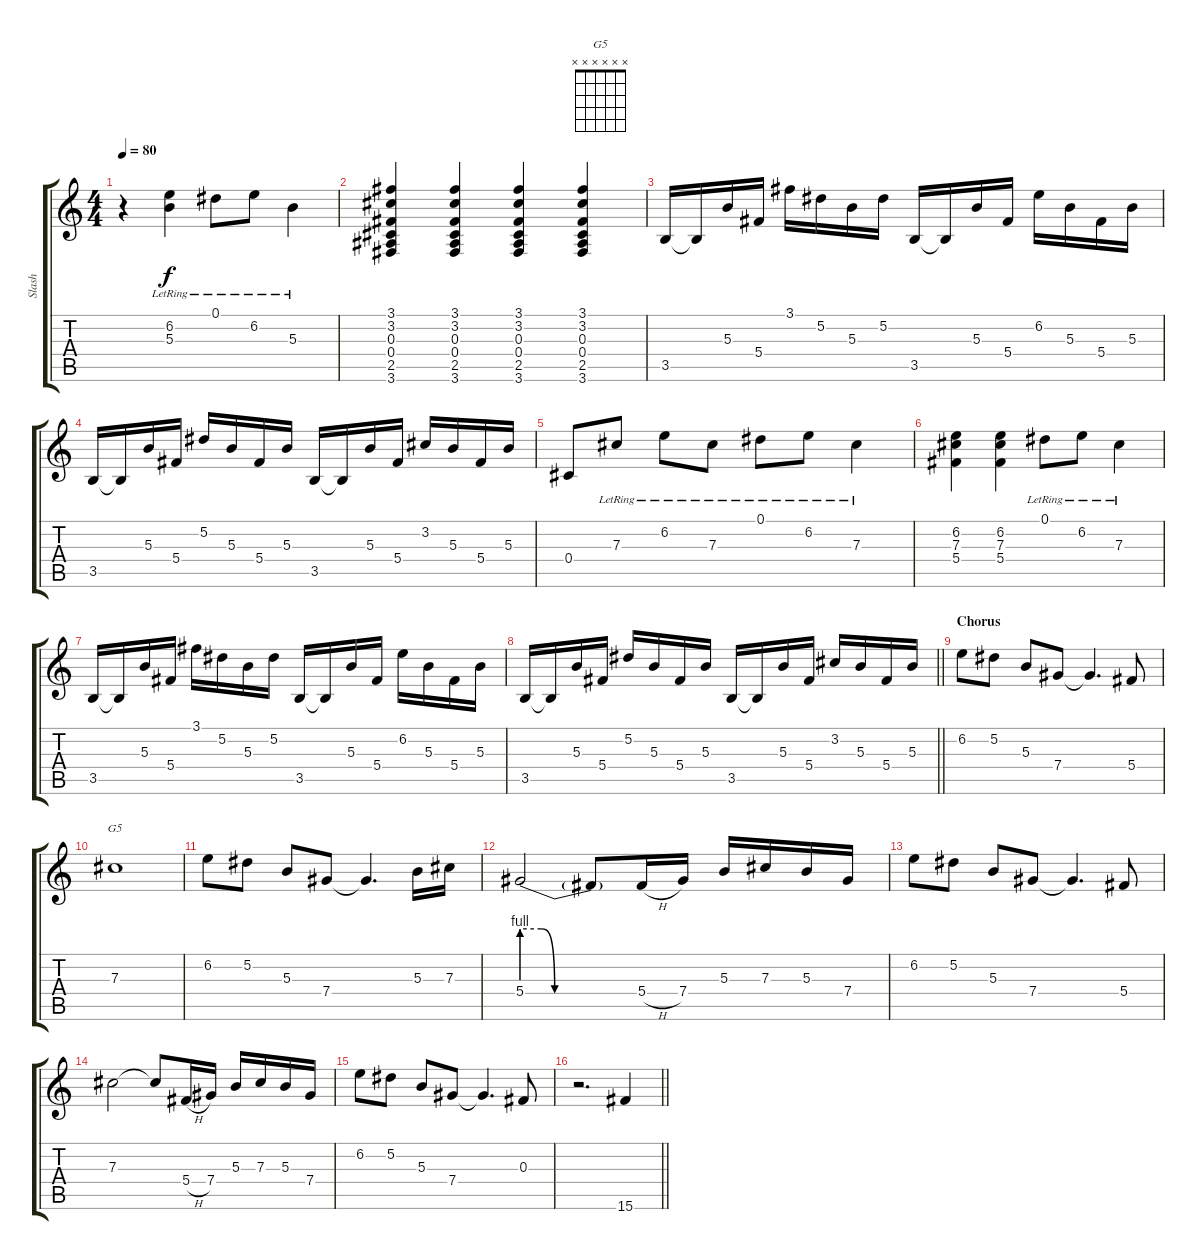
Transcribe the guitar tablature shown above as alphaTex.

\track ("Slash " "Slash ") {instrument electricguitarjazz}
\staff {score tabs}
\tuning (Eb4 Bb3 Gb3 Db3 Ab2 Eb2) {hide}
\chord ("G5" x x x x x x)
\ts (4 4)
\tempo 80
\clef g2
\ks c
r.4{dy f} (6.2{lr} 5.3{lr}).4 0.1{lr}.8 6.2{lr}.8 5.3{lr}.4 |
(3.1 3.2 0.3 0.4 2.5 3.6).4 (3.1 3.2 0.3 0.4 2.5 3.6).4 (3.1 3.2 0.3 0.4 2.5 3.6).4 (3.1 3.2 0.3 0.4 2.5 3.6).4 |
3.5.16 3.5{t}.16 5.3.16 5.4.16 3.1.16 5.2.16 5.3.16 5.2.16 3.5.16 3.5{t}.16 5.3.16 5.4.16 6.2.16 5.3.16 5.4.16 5.3.16 |
3.5.16 3.5{t}.16 5.3.16 5.4.16 5.2.16 5.3.16 5.4.16 5.3.16 3.5.16 3.5{t}.16 5.3.16 5.4.16 3.2.16 5.3.16 5.4.16 5.3.16 |
0.4.8 7.3{lr}.8 6.2{lr}.8 7.3{lr}.8 0.1{lr}.8 6.2{lr}.8 7.3{lr}.4 |
(6.2 7.3 5.4).4 (6.2 7.3 5.4).4 0.1{lr}.8 6.2{lr}.8 7.3{lr}.4 |
3.5.16 3.5{t}.16 5.3.16 5.4.16 3.1.16 5.2.16 5.3.16 5.2.16 3.5.16 3.5{t}.16 5.3.16 5.4.16 6.2.16 5.3.16 5.4.16 5.3.16 |
\barLineRight lightlight
3.5.16 3.5{t}.16 5.3.16 5.4.16 5.2.16 5.3.16 5.4.16 5.3.16 3.5.16 3.5{t}.16 5.3.16 5.4.16 3.2.16 5.3.16 5.4.16 5.3.16 |
\section ("" "Chorus")
6.2.8 5.2.8 5.3.8 7.4.8 7.4{t}.4{d} 5.4.8 |
7.3.1{ch "G5"} |
6.2.8 5.2.8 5.3.8 7.4.8 7.4{t}.4{d} 5.3.16 7.3.16 |
5.4{be (custom 0 4 10 4 17 0 24 0 60 0)}.2 5.4{t}.8 5.4{h}.16 7.4.16 5.3.16 7.3.16 5.3.16 7.4.16 |
6.2.8 5.2.8 5.3.8 7.4.8 7.4{t}.4{d} 5.4.8 |
7.3.2 7.3{t}.8 5.4{h}.16 7.4.16 5.3.16 7.3.16 5.3.16 7.4.16 |
6.2.8 5.2.8 5.3.8 7.4.8 7.4{t}.4{d} 0.3.8 |
\barLineRight lightlight
r.2{d} 15.6{ss}.4{volume 13 instrument distortionguitar}
